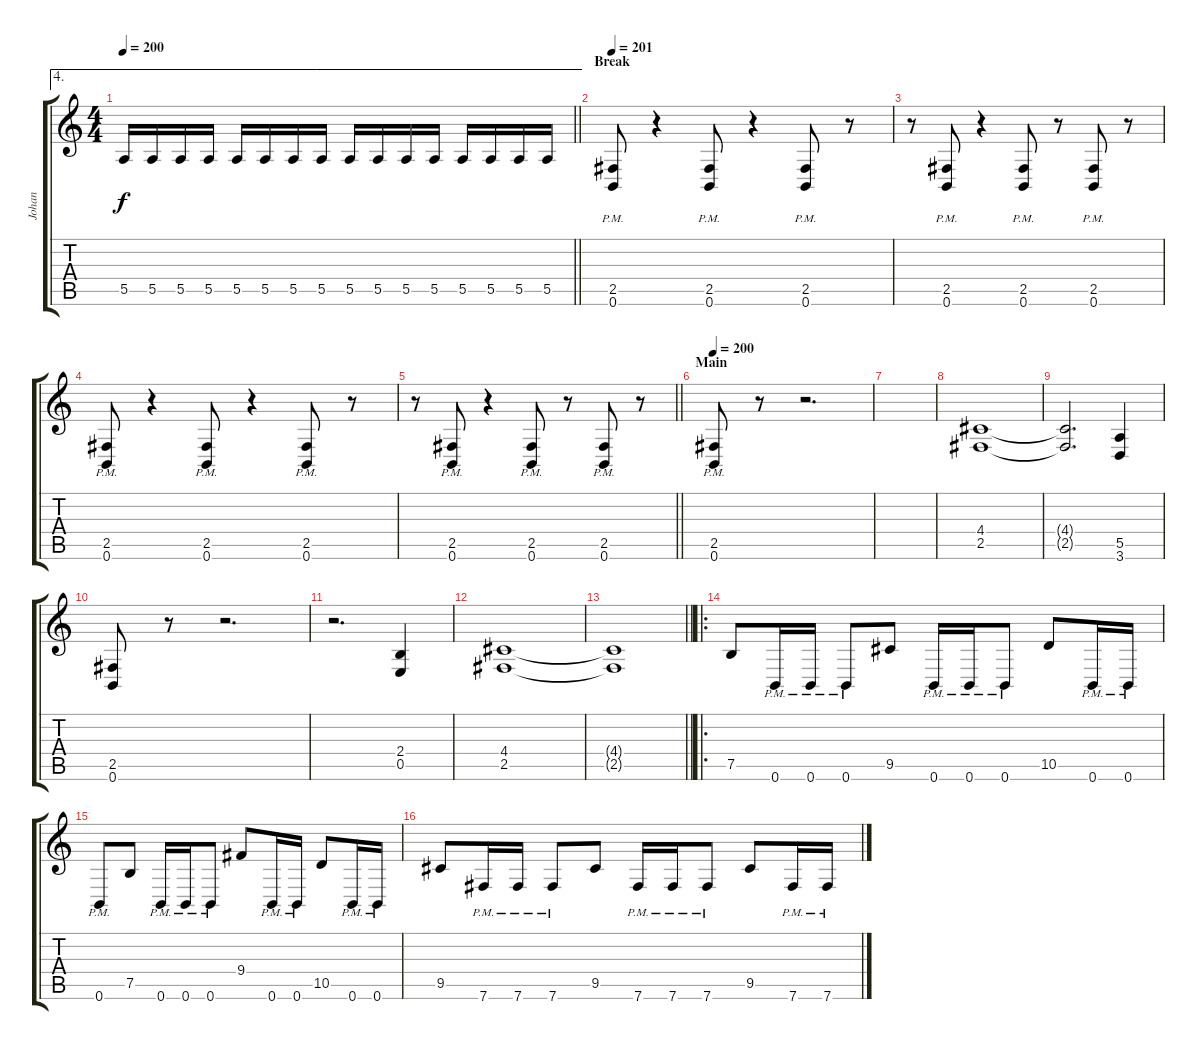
\track ("Johan" "Johan") {instrument distortionguitar}
\staff {score tabs}
\tuning (B3 Gb3 D3 A2 E2 B1) {hide}
\ae 4
\ts (4 4)
\tempo 200
\clef g2
\barLineRight lightlight
\ks c
5.5.16{dy f} 5.5.16 5.5.16 5.5.16 5.5.16 5.5.16 5.5.16 5.5.16 5.5.16 5.5.16 5.5.16 5.5.16 5.5.16 5.5.16 5.5.16 5.5.16 |
\section ("" "Break")
\tempo 201
(2.5{pm} 0.6{pm}).8 r.4 (2.5{pm} 0.6{pm}).8 r.4 (2.5{pm} 0.6{pm}).8 r.8 |
r.8 (2.5{pm} 0.6{pm}).8 r.4 (2.5{pm} 0.6{pm}).8 r.8 (2.5{pm} 0.6{pm}).8 r.8 |
(2.5{pm} 0.6{pm}).8 r.4 (2.5{pm} 0.6{pm}).8 r.4 (2.5{pm} 0.6{pm}).8 r.8 |
\barLineRight lightlight
r.8 (2.5{pm} 0.6{pm}).8 r.4 (2.5{pm} 0.6{pm}).8 r.8 (2.5{pm} 0.6{pm}).8 r.8 |
\section ("" "Main")
\tempo 200
(2.5{pm} 0.6{pm}).8 r.8 r.2{d} |
|
(4.4 2.5).1 |
(4.4{t} 2.5{t}).2{d} (5.5 3.6).4 |
(2.5 0.6).8 r.8 r.2{d} |
r.2{d} (2.4 0.5).4 |
(4.4 2.5).1 |
\barLineRight lightlight
(4.4{t} 2.5{t}).1 |
\ro
\section ("" "")
7.5.8 0.6{pm}.16 0.6{pm}.16 0.6{pm}.8 9.5.8 0.6{pm}.16 0.6{pm}.16 0.6{pm}.8 10.5.8 0.6{pm}.16 0.6{pm}.16 |
0.6{pm}.8 7.5.8 0.6{pm}.16 0.6{pm}.16 0.6{pm}.8 9.4.8 0.6{pm}.16 0.6{pm}.16 10.5.8 0.6{pm}.16 0.6{pm}.16 |
9.5.8 7.6{pm}.16 7.6{pm}.16 7.6{pm}.8 9.5.8 7.6{pm}.16 7.6{pm}.16 7.6{pm}.8 9.5.8 7.6{pm}.16 7.6{pm}.16
